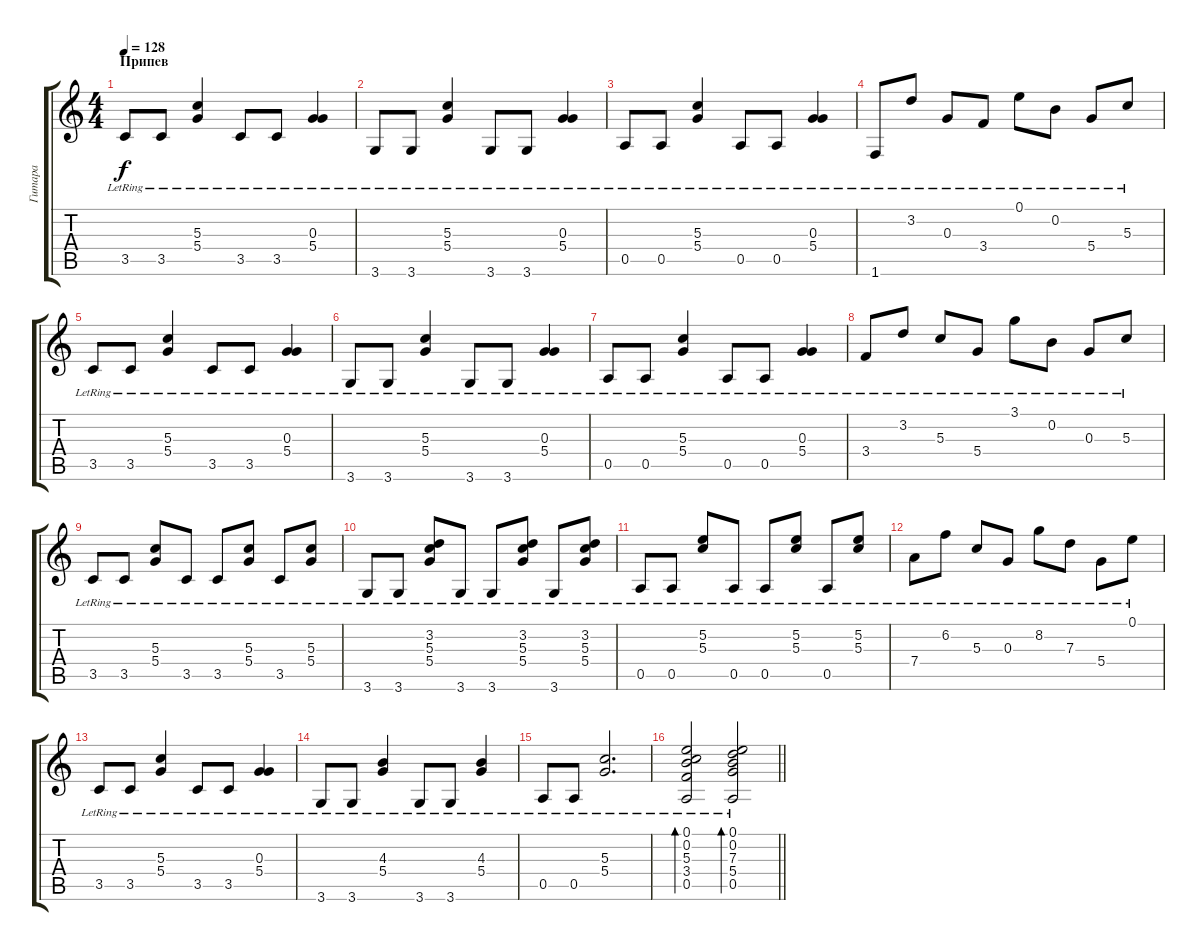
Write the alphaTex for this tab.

\track ("Гитара" "Гитара") {instrument electricguitarclean}
\staff {score tabs}
\tuning (E4 B3 G3 D3 A2 E2) {hide}
\ts (4 4)
\section ("" "Припев")
\tempo 128
\clef g2
\ks c
3.5{lr}.8{dy f} 3.5{lr}.8 (5.3{lr} 5.4{lr}).4 3.5{lr}.8 3.5{lr}.8 (0.3{lr} 5.4{lr}).4 |
3.6{lr}.8 3.6{lr}.8 (5.3{lr} 5.4{lr}).4 3.6{lr}.8 3.6{lr}.8 (0.3{lr} 5.4{lr}).4 |
0.5{lr}.8 0.5{lr}.8 (5.3{lr} 5.4{lr}).4 0.5{lr}.8 0.5{lr}.8 (0.3{lr} 5.4{lr}).4 |
1.6{lr}.8 3.2{lr}.8 0.3{lr}.8 3.4{lr}.8 0.1{lr}.8 0.2{lr}.8 5.4{lr}.8 5.3{lr}.8 |
3.5{lr}.8 3.5{lr}.8 (5.3{lr} 5.4{lr}).4 3.5{lr}.8 3.5{lr}.8 (0.3{lr} 5.4{lr}).4 |
3.6{lr}.8 3.6{lr}.8 (5.3{lr} 5.4{lr}).4 3.6{lr}.8 3.6{lr}.8 (0.3{lr} 5.4{lr}).4 |
0.5{lr}.8 0.5{lr}.8 (5.3{lr} 5.4{lr}).4 0.5{lr}.8 0.5{lr}.8 (0.3{lr} 5.4{lr}).4 |
3.4{lr}.8 3.2{lr}.8 5.3{lr}.8 5.4{lr}.8 3.1{lr}.8 0.2{lr}.8 0.3{lr}.8 5.3{lr}.8 |
3.5{lr}.8 3.5{lr}.8 (5.3{lr} 5.4{lr}).8 3.5{lr}.8 3.5{lr}.8 (5.3{lr} 5.4{lr}).8 3.5{lr}.8 (5.3{lr} 5.4{lr}).8 |
3.6{lr}.8 3.6{lr}.8 (3.2{lr} 5.3{lr} 5.4{lr}).8 3.6{lr}.8 3.6{lr}.8 (3.2{lr} 5.3{lr} 5.4{lr}).8 3.6{lr}.8 (3.2{lr} 5.3{lr} 5.4{lr}).8 |
0.5{lr}.8 0.5{lr}.8 (5.2{lr} 5.3{lr}).8 0.5{lr}.8 0.5{lr}.8 (5.2{lr} 5.3{lr}).8 0.5{lr}.8 (5.2{lr} 5.3{lr}).8 |
7.4{lr}.8 6.2{lr}.8 5.3{lr}.8 0.3{lr}.8 8.2{lr}.8 7.3{lr}.8 5.4{lr}.8 0.1{lr}.8 |
3.5{lr}.8 3.5{lr}.8 (5.3{lr} 5.4{lr}).4 3.5{lr}.8 3.5{lr}.8 (0.3{lr} 5.4{lr}).4 |
3.6{lr}.8 3.6{lr}.8 (4.3{lr} 5.4{lr}).4 3.6{lr}.8 3.6{lr}.8 (4.3{lr} 5.4{lr}).4 |
0.5{lr}.8 0.5{lr}.8 (5.3{lr} 5.4{lr}).2{d} |
\barLineRight lightlight
(0.1{lr} 0.2{lr} 5.3{lr} 3.4{lr} 0.5{lr}).2{bd 120} (0.1{lr} 0.2{lr} 7.3{lr} 5.4{lr} 0.5{lr}).2{bd 120}
